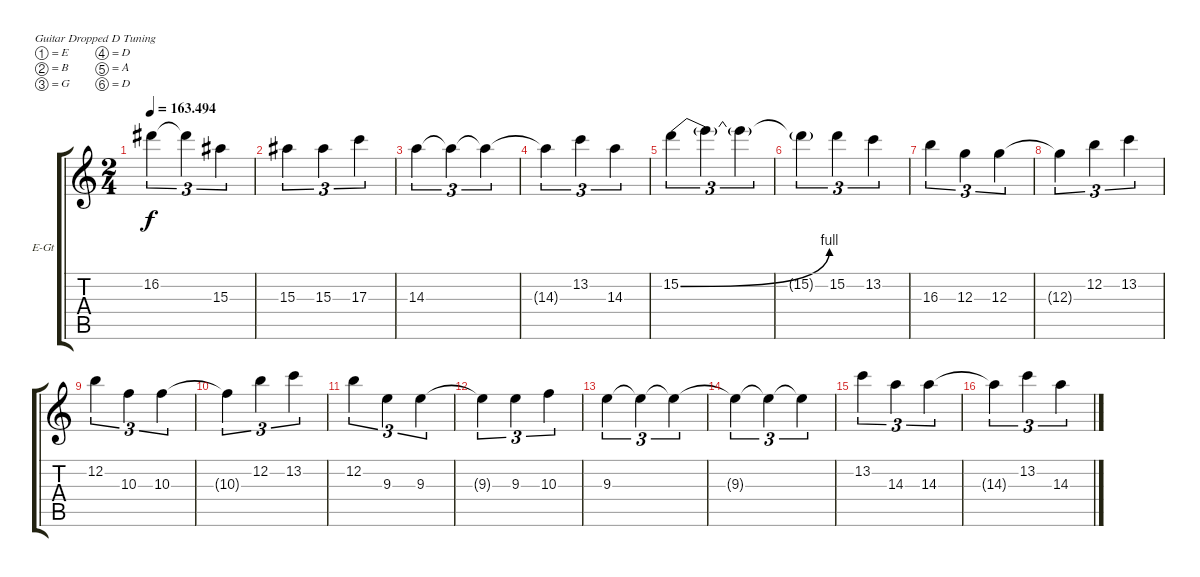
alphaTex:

\defaultSystemsLayout 4
\bracketExtendMode groupsimilarinstruments
\firstSystemTrackNameOrientation horizontal
\otherSystemsTrackNameOrientation horizontal
\track ("Lead Harmony 1" "E-Gt") {instrument distortionguitar}
\staff {score tabs}
\tuning (E4 B3 G3 D3 A2 D2)
\ts (2 4)
\tempo
163.494
\accidentals auto
\clef g2
\ottava regular
\simile none
\ks c
16.2.4{tu (3 2) dy f} 16.2{t}.4{tu (3 2)} 15.3.4{tu (3 2)} |
15.3.4{tu (3 2)} 15.3.4{tu (3 2)} 17.3.4{tu (3 2)} |
14.3.4{tu (3 2)} 14.3{t}.4{tu (3 2)} 14.3{t}.4{tu (3 2)} |
14.3{t}.4{tu (3 2)} 13.2.4{tu (3 2)} 14.3.4{tu (3 2)} |
15.2{be (bend 0 0 30.599999999999998 4)}.4{tu (3 2)} 15.2{t}.4{tu (3 2)} 15.2{t}.4{tu (3 2)} |
15.2{t}.4{tu (3 2)} 15.2.4{tu (3 2)} 13.2.4{tu (3 2)} |
16.3.4{tu (3 2)} 12.3.4{tu (3 2)} 12.3.4{tu (3 2)} |
12.3{t}.4{tu (3 2)} 12.2.4{tu (3 2)} 13.2.4{tu (3 2)} |
12.2.4{tu (3 2)} 10.3.4{tu (3 2)} 10.3.4{tu (3 2)} |
10.3{t}.4{tu (3 2)} 12.2.4{tu (3 2)} 13.2.4{tu (3 2)} |
12.2.4{tu (3 2)} 9.3.4{tu (3 2)} 9.3.4{tu (3 2)} |
9.3{t}.4{tu (3 2)} 9.3.4{tu (3 2)} 10.3.4{tu (3 2)} |
9.3.4{tu (3 2)} 9.3{t}.4{tu (3 2)} 9.3{t}.4{tu (3 2)} |
9.3{t}.4{tu (3 2)} 9.3{t}.4{tu (3 2)} 9.3{t}.4{tu (3 2)} |
13.2.4{tu (3 2)} 14.3.4{tu (3 2)} 14.3.4{tu (3 2)} |
14.3{t}.4{tu (3 2)} 13.2.4{tu (3 2)} 14.3.4{tu (3 2)}
